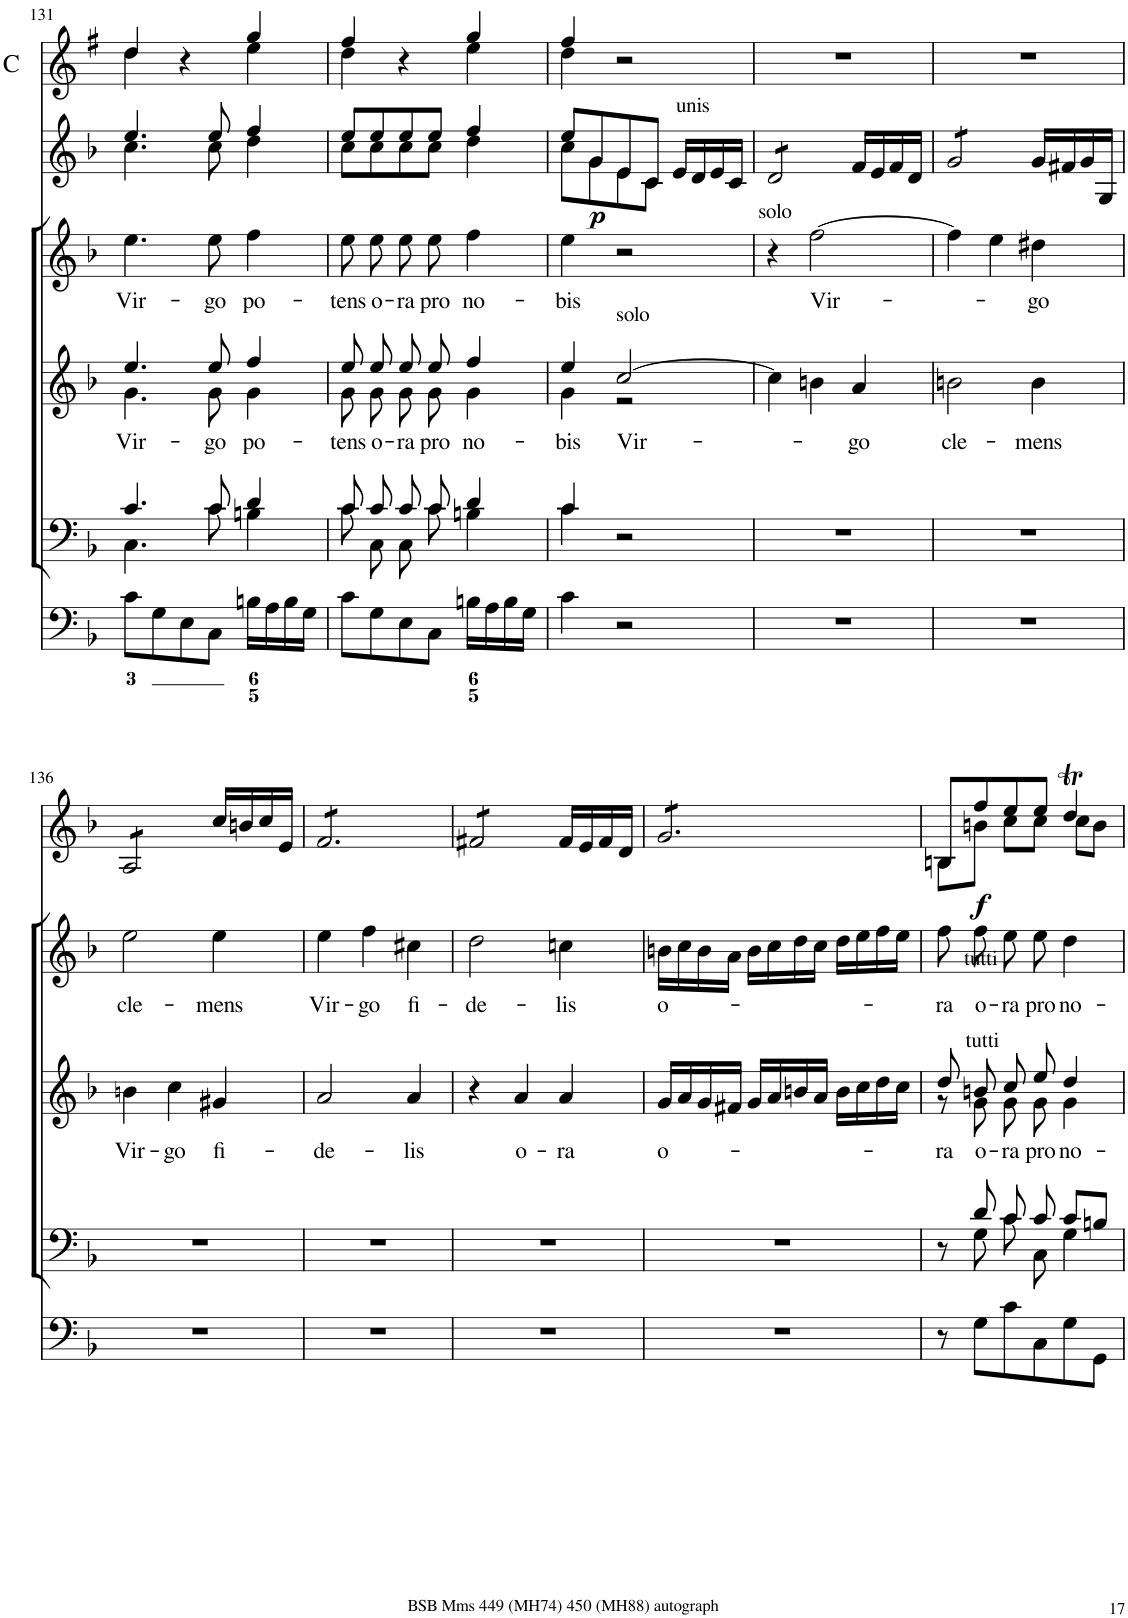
**kern	**kern	**kern	**text	**kern	**text	**kern	**dynam	**kern	**dynam	**kern	**dynam	**kern
*part8	*part7	*part6	*part6	*part5	*part5	*part4	*part4	*part3	*part3	*part2	*part2	*part1
*staff8	*staff7	*staff6	*staff6	*staff5	*staff5	*staff4	*staff4	*staff3	*staff3	*staff2	*staff2	*staff1
*I"Organ	*I"Voice	*I"Alto	*	*I"Voice	*	*I"Violin	*	*I"Violin	*	*I"2 Violini	*	*I"Clarini in B[b]
*	*	*	*	*	*	*I'Vln	*	*I'Vln	*	*I'Vln	*	*I'C
!!LO:PB:g=z
*clefF4	*clefF4	*clefG2	*	*clefG2	*	*clefG2	*	*clefG2	*	*clefG2	*	*clefG2
*	*	*	*	*	*	*	*	*	*	*	*	*Trd1c2
*k[b-]	*k[b-]	*k[b-]	*	*k[b-]	*	*k[b-]	*	*k[b-]	*	*k[b-]	*	*k[f#]
*M3/4	*M3/4	*M3/4	*	*M3/4	*	*M3/4	*	*M3/4	*	*M3/4	*	*M3/4
=131	=131	=131	=131	=131	=131	=131	=131	=131	=131	=131	=131	=131
*	*^	*^	*	*	*	*	*	*	*	*	*	*
!	!	!	!	!	!LO:LY:b	!	!LO:LY:b	!	!	!	!	!	!	!
*	*	*	*	*	*	*	*	*	*	*	*	*^	*	*^
8c\L	4.c/	4.C\	4.ee/	4.g\	Vir-	4.ee\	Vir-	4.cc	.	4.ee	.	4.ee/	4.cc\	.	4dd/	4dd\
8G\	.	.	.	.	.	.	.	.	.	.	.	.	.	.	.	.
8E\	.	.	.	.	.	.	.	.	.	.	.	.	.	.	4r	4ryy
!	!	!	!	!	!LO:LY:b	!	!LO:LY:b	!	!	!	!	!	!	!	!	!
8C\J	8c/	8c\	8ee/	8g\	-go	8ee\	-go	8cc	.	8ee	.	8ee/	8cc\	.	.	.
!	!	!	!	!	!LO:LY:b	!	!LO:LY:b	!	!	!	!	!	!	!	!	!
16Bn\LL	4d/	4Bn\	4ff/	4g\	po-	4ff\	po-	4dd	.	4ff	.	4ff/	4dd\	.	4gg/	4ee\
16A\	.	.	.	.	.	.	.	.	.	.	.	.	.	.	.	.
16B\	.	.	.	.	.	.	.	.	.	.	.	.	.	.	.	.
16G\JJ	.	.	.	.	.	.	.	.	.	.	.	.	.	.	.	.
=132	=132	=132	=132	=132	=132	=132	=132	=132	=132	=132	=132	=132	=132	=132	=132	=132
!	!	!	!	!	!LO:LY:b	!	!LO:LY:b	!	!	!	!	!	!	!	!	!
8c\L	8c/	8c\	8ee/	8g\	-tens	8ee\	-tens	8cc\L	.	8ee\L	.	8ee/L	8cc\L	.	4ff#/	4dd\
!	!	!	!	!	!LO:LY:b	!	!LO:LY:b	!	!	!	!	!	!	!	!	!
8G\	8c/	8C\	8ee/	8g\	o-	8ee\	o-	8cc\J	.	8ee\J	.	8ee/	8cc\	.	.	.
!	!	!	!	!	!LO:LY:b	!	!LO:LY:b	!	!	!	!	!	!	!	!	!
8E\	8c/	8C\	8ee/	8g\	-ra	8ee\	-ra	8cc\L	.	8ee\L	.	8ee/	8cc\	.	4r	4ryy
!	!	!	!	!	!LO:LY:b	!	!LO:LY:b	!	!	!	!	!	!	!	!	!
8C\J	8c/	8c\	8ee/	8g\	pro	8ee\	pro	8cc\J	.	8ee\J	.	8ee/J	8cc\J	.	.	.
!	!	!	!	!	!LO:LY:b	!	!LO:LY:b	!	!	!	!	!	!	!	!	!
16Bn\LL	4d/	4Bn\	4ff/	4g\	no-	4ff\	no-	4dd	.	4ff	.	4ff/	4dd\	.	4gg/	4ee\
16A\	.	.	.	.	.	.	.	.	.	.	.	.	.	.	.	.
16B\	.	.	.	.	.	.	.	.	.	.	.	.	.	.	.	.
16G\JJ	.	.	.	.	.	.	.	.	.	.	.	.	.	.	.	.
=133	=133	=133	=133	=133	=133	=133	=133	=133	=133	=133	=133	=133	=133	=133	=133	=133
!	!	!	!	!	!LO:LY:b	!	!LO:LY:b	!	!	!	!	!	!	!	!	!
4c\	4c/	4c\	4ee/	4g\	-bis	4ee\	-bis	8cc/L	.	8ee\L	.	8ee/L	8cc\L	.	4ff#/	4dd\
!	!	!	!	!	!	!	!	!	!LO:DY:b	!	!LO:DY:b	!	!	!LO:DY:b	!	!
.	.	.	.	.	.	.	.	8g/J	p	8g\J	p	8g/	8g\	p	.	.
!	!	!	!LO:TX:a:t=solo	!	!	!	!	!	!	!	!	!	!	!	!	!
!	!	!	!	!	!LO:LY:b	!	!	!	!	!	!	!	!	!	!	!
2r	2r	2ryy	[2cc/	2r	Vir-	2r	.	8e/L	.	8e/L	.	8e/	8e\	.	2r	2ryy
.	.	.	.	.	.	.	.	8c/J	.	8c/J	.	8c/J	8c\J	.	.	.
!	!	!	!	!	!	!	!	!	!	!	!	!LO:TX:a:t=unis	!	!	!	!
!	!	!	!	!	!	!	!	!	!	!LO:TX:a:t=unis	!	!	!	!	!	!
!	!	!	!	!	!	!	!	!LO:TX:a:t=unis	!	!	!	!	!	!	!	!
.	.	.	.	.	.	.	.	16e/LL	.	16e/LL	.	16e/LL	4ryy	.	.	.
.	.	.	.	.	.	.	.	16d/J	.	16d/J	.	16d/	.	.	.	.
.	.	.	.	.	.	.	.	16e/L	.	16e/L	.	16e/	.	.	.	.
.	.	.	.	.	.	.	.	16c/JJ	.	16c/JJ	.	16c/JJ	.	.	.	.
*	*v	*v	*	*	*	*	*	*	*	*	*	*v	*v	*	*v	*v
*	*	*v	*v	*	*	*	*	*	*	*	*	*	*
=134	=134	=134	=134	=134	=134	=134	=134	=134	=134	=134	=134	=134
*	*	*	*	*	*	*tremolo	*	*	*	*	*	*
*	*	*	*	*	*	*	*	*tremolo	*	*	*	*
*	*	*	*	*	*	*	*	*	*	*tremolo	*	*
2.r	2.r	4cc\]	.	4r	.	8dL	.	8dL	.	8d/L	.	2.r
.	.	.	.	.	.	8d	.	8d	.	8d/	.	.
!	!	!	!	!LO:TX:a:t=solo	!	!	!	!	!	!	!	!
!	!	!	!	!	!LO:LY:b	!	!	!	!	!	!	!
.	.	4bn\	.	[2ff\	Vir-	8d	.	8d	.	8d/	.	.
.	.	.	.	.	.	8dJ	.	8dJ	.	8d/J	.	.
*	*	*	*	*	*	*	*	*	*	*Xtremolo	*	*
*	*	*	*	*	*	*	*	*Xtremolo	*	*	*	*
*	*	*	*	*	*	*Xtremolo	*	*	*	*	*	*
!	!	!	!LO:LY:b	!	!	!	!	!	!	!	!	!
.	.	4a/	-go	.	.	16f/LL	.	16f/LL	.	16f/LL	.	.
.	.	.	.	.	.	16e/J	.	16e/J	.	16e/	.	.
.	.	.	.	.	.	16f/L	.	16f/L	.	16f/	.	.
.	.	.	.	.	.	16d/JJ	.	16d/JJ	.	16d/JJ	.	.
=135	=135	=135	=135	=135	=135	=135	=135	=135	=135	=135	=135	=135
!	!	!	!LO:LY:b	!	!	!	!	!	!	!	!	!
*	*	*	*	*	*	*tremolo	*	*	*	*	*	*
*	*	*	*	*	*	*	*	*tremolo	*	*	*	*
*	*	*	*	*	*	*	*	*	*	*tremolo	*	*
2.r	2.r	2bn\	cle-	4ff\]	.	8gL	.	8gL	.	8g/L	.	2.r
.	.	.	.	.	.	8g	.	8g	.	8g/	.	.
.	.	.	.	4ee\	.	8g	.	8g	.	8g/	.	.
.	.	.	.	.	.	8gJ	.	8gJ	.	8g/J	.	.
*	*	*	*	*	*	*	*	*	*	*Xtremolo	*	*
*	*	*	*	*	*	*	*	*Xtremolo	*	*	*	*
*	*	*	*	*	*	*Xtremolo	*	*	*	*	*	*
!	!	!	!LO:LY:b	!	!LO:LY:b	!	!	!	!	!	!	!
.	.	4b\	-mens	4dd#X\	go	16g/LL	.	16g/LL	.	16g/LL	.	.
.	.	.	.	.	.	16f#X/J	.	16f#X/J	.	16f#X/	.	.
.	.	.	.	.	.	16g/L	.	16g/L	.	16g/	.	.
.	.	.	.	.	.	16G/JJ	.	16G/JJ	.	16G/JJ	.	.
!!LO:LB:g=z
=136	=136	=136	=136	=136	=136	=136	=136	=136	=136	=136	=136	=136
!	!	!	!LO:LY:b	!	!LO:LY:b	!	!	!	!	!	!	!
*	*	*	*	*	*	*tremolo	*	*	*	*	*	*
*	*	*	*	*	*	*	*	*tremolo	*	*	*	*
*	*	*	*	*	*	*	*	*	*	*tremolo	*	*
2.r	2.r	4bn\	Vir-	2ee\	cle-	8AL	.	8AL	.	8A/L	.	2.r
.	.	.	.	.	.	8A	.	8A	.	8A/	.	.
!	!	!	!LO:LY:b	!	!	!	!	!	!	!	!	!
.	.	4cc\	-go	.	.	8A	.	8A	.	8A/	.	.
.	.	.	.	.	.	8AJ	.	8AJ	.	8A/J	.	.
*	*	*	*	*	*	*	*	*	*	*Xtremolo	*	*
*	*	*	*	*	*	*	*	*Xtremolo	*	*	*	*
*	*	*	*	*	*	*Xtremolo	*	*	*	*	*	*
!	!	!	!LO:LY:b	!	!LO:LY:b	!	!	!	!	!	!	!
.	.	4g#X/	fi-	4ee\	-mens	16cc/LL	.	16cc/LL	.	16cc/LL	.	.
.	.	.	.	.	.	16bn/J	.	16bn/J	.	16bn/	.	.
.	.	.	.	.	.	16cc/L	.	16cc/L	.	16cc/	.	.
.	.	.	.	.	.	16e/JJ	.	16e/JJ	.	16e/JJ	.	.
=137	=137	=137	=137	=137	=137	=137	=137	=137	=137	=137	=137	=137
!	!	!	!LO:LY:b	!	!LO:LY:b	!	!	!	!	!	!	!
*	*	*	*	*	*	*tremolo	*	*	*	*	*	*
*	*	*	*	*	*	*	*	*tremolo	*	*	*	*
*	*	*	*	*	*	*	*	*	*	*tremolo	*	*
2.r	2.r	2a/	-de-	4ee\	Vir-	8fL	.	8fL	.	8f/L	.	2.r
.	.	.	.	.	.	8f	.	8f	.	8f/	.	.
!	!	!	!	!	!LO:LY:b	!	!	!	!	!	!	!
.	.	.	.	4ff\	-go	8f	.	8f	.	8f/	.	.
.	.	.	.	.	.	8f	.	8f	.	8f/	.	.
!	!	!	!LO:LY:b	!	!LO:LY:b	!	!	!	!	!	!	!
.	.	4a/	-lis	4cc#X\	fi-	8f	.	8f	.	8f/	.	.
.	.	.	.	.	.	8fJ	.	8fJ	.	8f/J	.	.
=138	=138	=138	=138	=138	=138	=138	=138	=138	=138	=138	=138	=138
!	!	!	!	!	!LO:LY:b	!	!	!	!	!	!	!
2.r	2.r	4r	.	2dd\	-de-	8f#XL	.	8f#XL	.	8f#X/L	.	2.r
.	.	.	.	.	.	8f#X	.	8f#X	.	8f#X/	.	.
!	!	!	!LO:LY:b	!	!	!	!	!	!	!	!	!
.	.	4a/	o-	.	.	8f#X	.	8f#X	.	8f#X/	.	.
.	.	.	.	.	.	8f#XJ	.	8f#XJ	.	8f#X/J	.	.
*	*	*	*	*	*	*	*	*	*	*Xtremolo	*	*
*	*	*	*	*	*	*	*	*Xtremolo	*	*	*	*
*	*	*	*	*	*	*Xtremolo	*	*	*	*	*	*
!	!	!	!LO:LY:b	!	!LO:LY:b	!	!	!	!	!	!	!
.	.	4a/	-ra	4ccn\	-lis	16f#/LL	.	16f#/LL	.	16f#/LL	.	.
.	.	.	.	.	.	16e/J	.	16e/J	.	16e/	.	.
.	.	.	.	.	.	16f#/L	.	16f#/L	.	16f#/	.	.
.	.	.	.	.	.	16d/JJ	.	16d/JJ	.	16d/JJ	.	.
=139	=139	=139	=139	=139	=139	=139	=139	=139	=139	=139	=139	=139
!	!	!	!LO:LY:b	!	!LO:LY:b	!	!	!	!	!	!	!
*	*	*	*	*	*	*tremolo	*	*	*	*	*	*
*	*	*	*	*	*	*	*	*tremolo	*	*	*	*
*	*	*	*	*	*	*	*	*	*	*tremolo	*	*
2.r	2.r	16g/LL	o-	16bn\LL	o-	8gL	.	8gL	.	8g/L	.	2.r
.	.	16a/	.	16cc\	.	.	.	.	.	.	.	.
.	.	16g/	.	16b\	.	8g	.	8g	.	8g/	.	.
.	.	16f#X/JJ	.	16a\JJ	.	.	.	.	.	.	.	.
.	.	16g/LL	.	16b\LL	.	8g	.	8g	.	8g/	.	.
.	.	16a/	.	16cc\	.	.	.	.	.	.	.	.
.	.	16bn/	.	16dd\	.	8g	.	8g	.	8g/	.	.
.	.	16a/JJ	.	16cc\JJ	.	.	.	.	.	.	.	.
.	.	16b\LL	.	16dd\LL	.	8g	.	8g	.	8g/	.	.
.	.	16cc\	.	16ee\	.	.	.	.	.	.	.	.
.	.	16dd\	.	16ff\	.	8gJ	.	8gJ	.	8g/J	.	.
*	*	*	*	*	*	*	*	*	*	*Xtremolo	*	*
*	*	*	*	*	*	*	*	*Xtremolo	*	*	*	*
*	*	*	*	*	*	*Xtremolo	*	*	*	*	*	*
.	.	16cc\JJ	.	16ee\JJ	.	.	.	.	.	.	.	.
=140	=140	=140	=140	=140	=140	=140	=140	=140	=140	=140	=140	=140
*	*^	*	*	*	*	*	*	*	*	*	*	*
!	!	!	!	!LO:LY:b	!	!LO:LY:b	!	!	!	!	!	!	!
*	*	*	*^	*	*	*	*	*	*	*	*^	*	*
8r	8r	8ryy	8dd/	8r	-ra	8ff\	-ra	8Bn/L	.	8Bn/L	.	8Bn/L	8B\L	.	2.r
!	!	!	!	!	!	!LO:TX:a:t=tutti	!	!	!	!	!	!	!	!	!
!	!	!	!LO:TX:a:t=tutti	!	!	!	!	!	!	!	!	!	!	!	!
!	!	!	!	!	!LO:LY:b	!	!LO:LY:b	!	!LO:DY:b	!	!LO:DY:b	!	!	!LO:DY:b	!
8G\L	8d/	8G\	8bn/	8g\	o-	8ff\	o-	8bn/J	f	8ff/J	f	8ff/	8bn\J	f	.
!	!	!	!	!	!LO:LY:b	!	!LO:LY:b	!	!	!	!	!	!	!	!
8c\	8c/	8c\	8cc/	8g\	-ra	8ee\	-ra	8cc\L	.	8ee\L	.	8ee/	8cc\L	.	.
!	!	!	!	!	!LO:LY:b	!	!LO:LY:b	!	!	!	!	!	!	!	!
8C\	8c/	8C\	8ee/	8g\	pro	8ee\	pro	8cc\J	.	8ee\J	.	8ee/J	8cc\J	.	.
!	!	!	!	!	!LO:LY:b	!	!LO:LY:b	!	!	!	!	!	!	!	!
8G\	8c/L	4G\	4dd/	4g\	no-	4dd\	no-	8cc\L	.	4ddT	.	4ddT/	8cc\L	.	.
8GG\J	8Bn/J	.	.	.	.	.	.	8b\J	.	.	.	.	8b\J	.	.
*	*v	*v	*	*	*	*	*	*	*	*	*	*v	*v	*	*
*	*	*v	*v	*	*	*	*	*	*	*	*	*	*
=	=	=	=	=	=	=	=	=	=	=	=	=
*-	*-	*-	*-	*-	*-	*-	*-	*-	*-	*-	*-	*-
